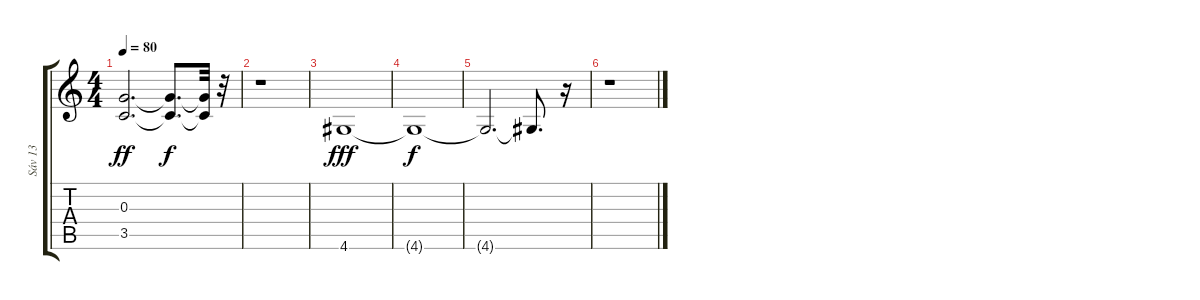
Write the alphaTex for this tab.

\track ("Sáv 13" "Sáv 13") {instrument electricguitarclean}
\staff {score tabs}
\tuning (E4 B3 G3 D3 A2 E2) {hide}
\ts (4 4)
\tempo 80
\clef g2
\ks c
(0.3 3.5).2{d dy ff} (0.3{t} 3.5{t}).8{d dy f} (0.3{t} 3.5{t}).32 r.32 |
r.1 |
4.6.1{dy fff} |
4.6{t}.1{dy f} |
4.6{t}.2{d} 4.6{t}.8{d} r.16 |
r.1
